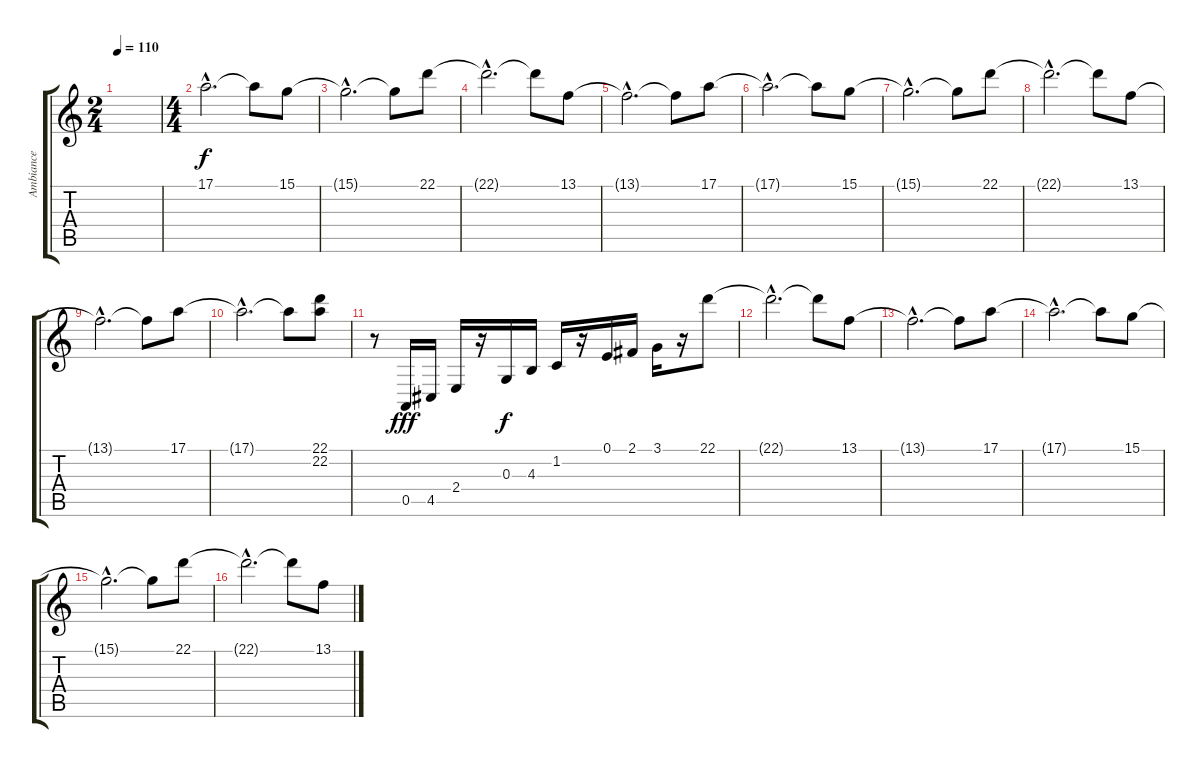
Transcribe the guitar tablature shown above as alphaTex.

\track ("Ambiance " "Ambiance ") {instrument tremolostrings}
\staff {score tabs}
\tuning (E4 B3 G3 D3 A2 E2) {hide}
\ts (2 4)
\tempo 110
\clef g2
\ks c
|
\ts (4 4)
17.1{hac}.2{d} 17.1{t}.8 15.1.8 |
15.1{hac t}.2{d} 15.1{t}.8 22.1.8 |
22.1{hac t}.2{d} 22.1{t}.8 13.1.8 |
13.1{hac t}.2{d} 13.1{t}.8 17.1.8 |
17.1{hac t}.2{d} 17.1{t}.8 15.1.8 |
15.1{hac t}.2{d} 15.1{t}.8 22.1.8 |
22.1{hac t}.2{d} 22.1{t}.8 13.1.8 |
13.1{hac t}.2{d} 13.1{t}.8 17.1.8 |
17.1{hac t}.2{d} 17.1{t}.8 (22.1 22.2).8 |
r.8 0.5.16{dy fff} 4.5.16 2.4.16 r.16 0.3.16{dy f} 4.3.16 1.2.16 r.16 0.1.16 2.1.16 3.1.16 r.16 22.1.8 |
22.1{hac t}.2{d} 22.1{t}.8 13.1.8 |
13.1{hac t}.2{d} 13.1{t}.8 17.1.8 |
17.1{hac t}.2{d} 17.1{t}.8 15.1.8 |
15.1{hac t}.2{d} 15.1{t}.8 22.1.8 |
22.1{hac t}.2{d} 22.1{t}.8 13.1.8
